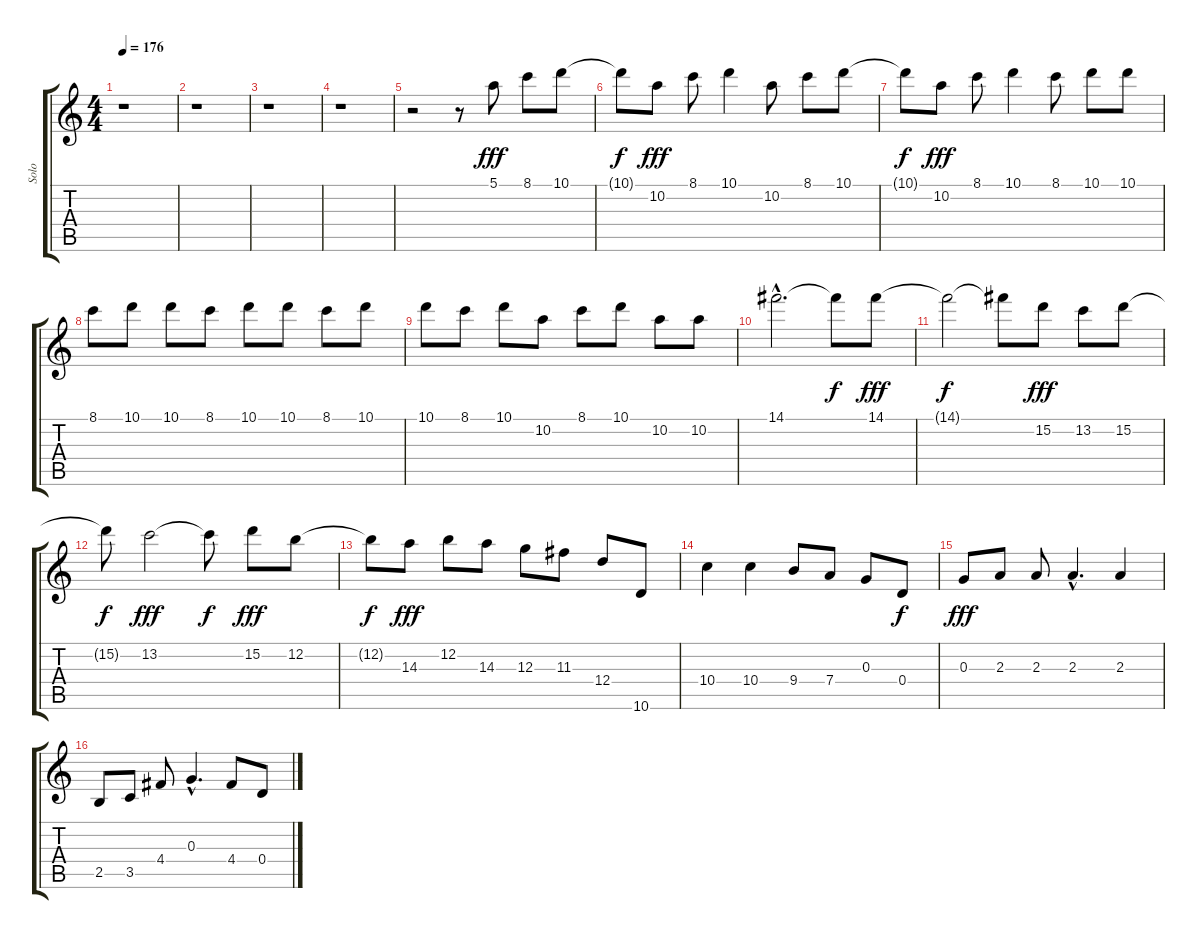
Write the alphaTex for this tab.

\track ("Solo" "Solo") {instrument overdrivenguitar}
\staff {score tabs}
\tuning (E4 B3 G3 D3 A2 E2) {hide}
\ts (4 4)
\tempo 176
\clef g2
\ks c
r.1{dy f} |
r.1 |
r.1 |
r.1 |
r.2 r.8 5.1.8{dy fff} 8.1.8 10.1.8 |
10.1{t}.8{dy f} 10.2.8{dy fff} 8.1.8 10.1.4 10.2.8 8.1.8 10.1.8 |
10.1{t}.8{dy f} 10.2.8{dy fff} 8.1.8 10.1.4 8.1.8 10.1.8 10.1.8 |
8.1.8 10.1.8 10.1.8 8.1.8 10.1.8 10.1.8 8.1.8 10.1.8 |
10.1.8 8.1.8 10.1.8 10.2.8 8.1.8 10.1.8 10.2.8 10.2.8 |
14.1{hac}.2{d} 14.1{t}.8{dy f} 14.1.8{dy fff} |
14.1{t}.2{dy f} 14.1{t}.8 15.2.8{dy fff} 13.2.8 15.2.8 |
15.2{t}.8{dy f} 13.2.2{dy fff} 13.2{t}.8{dy f} 15.2.8{dy fff} 12.2.8 |
12.2{t}.8{dy f} 14.3.8{dy fff} 12.2.8 14.3.8 12.3.8 11.3.8 12.4.8 10.6.8 |
10.4.4 10.4.4 9.4.8 7.4.8 0.3.8 0.4.8{dy f} |
0.3.8{dy fff} 2.3.8 2.3.8 2.3{hac}.4{d} 2.3.4 |
2.5.8 3.5.8 4.4.8 0.3{hac}.4{d} 4.4.8 0.4.8
